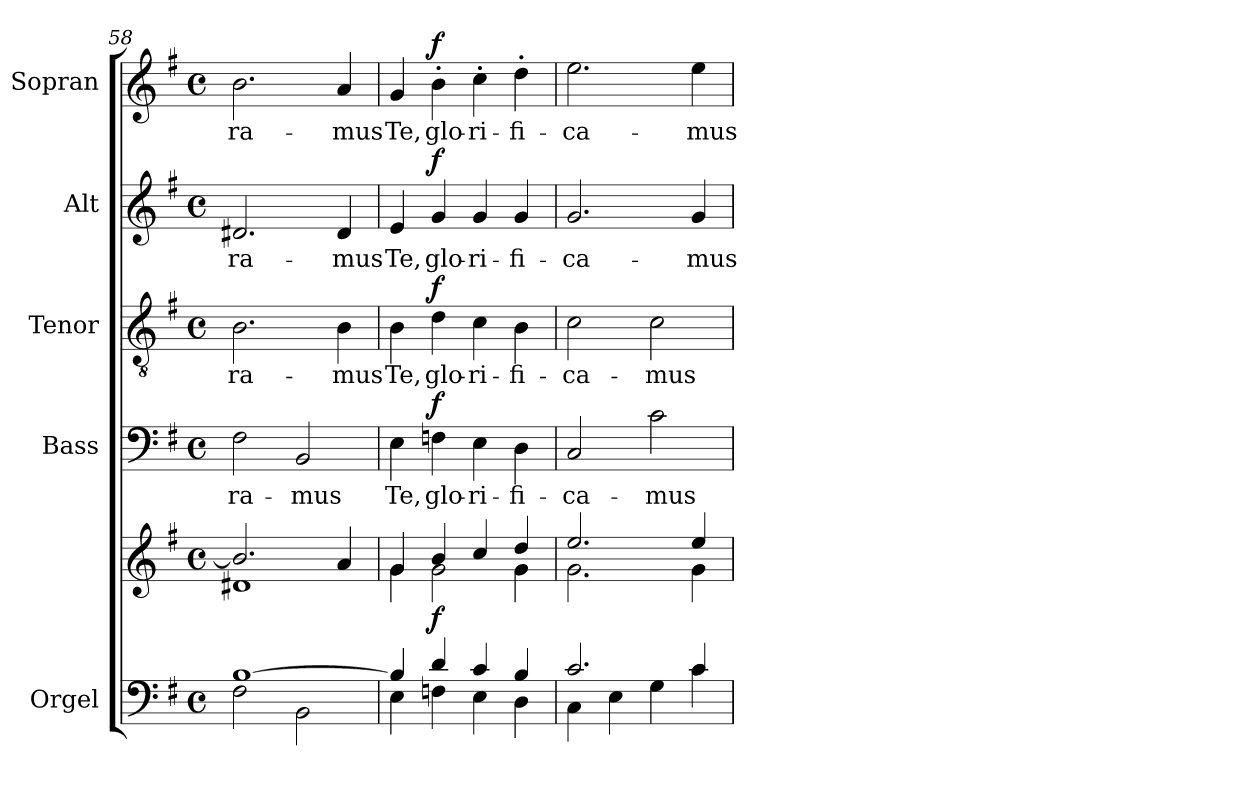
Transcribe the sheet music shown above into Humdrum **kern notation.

**kern	**kern	**dynam	**kern	**text	**dynam	**kern	**text	**dynam	**kern	**text	**dynam	**kern	**text	**dynam
*part5	*part5	*part5	*part4	*part4	*part4	*part3	*part3	*part3	*part2	*part2	*part2	*part1	*part1	*part1
*staff6	*staff5	*staff5/6	*staff4	*staff4	*staff4	*staff3	*staff3	*staff3	*staff2	*staff2	*staff2	*staff1	*staff1	*staff1
*I"Orgel	*	*	*I"Bass	*	*	*I"Tenor	*	*	*I"Alt	*	*	*I"Sopran	*	*
*I'Org.	*	*	*I'B.	*	*	*I'T.	*	*	*I'A.	*	*	*I'S.	*	*
*clefF4	*clefG2	*	*clefF4	*	*	*clefGv2	*	*	*clefG2	*	*	*clefG2	*	*
*k[f#]	*k[f#]	*	*k[f#]	*	*	*k[f#]	*	*	*k[f#]	*	*	*k[f#]	*	*
*G:	*G:	*	*G:	*	*	*G:	*	*	*G:	*	*	*G:	*	*
*M4/4	*M4/4	*	*M4/4	*	*	*M4/4	*	*	*M4/4	*	*	*M4/4	*	*
*met(c)	*met(c)	*	*met(c)	*	*	*met(c)	*	*	*met(c)	*	*	*met(c)	*	*
=58	=58	=58	=58	=58	=58	=58	=58	=58	=58	=58	=58	=58	=58	=58
*^	*^	*	*	*	*	*	*	*	*	*	*	*	*	*
!	!	!	!	!	!	!LO:LY:b	!	!	!LO:LY:b	!	!	!LO:LY:b	!	!	!LO:LY:b	!
[>1B	2F#\	2.b/]	1d#X	.	2F#\	-ra-	.	2.B\	-ra-	.	2.d#X/	-ra-	.	2.b\	-ra-	.
!	!	!	!	!	!	!LO:LY:b	!	!	!	!	!	!	!	!	!	!
.	2BB\	.	.	.	2BB/	-mus	.	.	.	.	.	.	.	.	.	.
!	!	!	!	!	!	!	!	!	!LO:LY:b	!	!	!LO:LY:b	!	!	!LO:LY:b	!
.	.	4a/	.	.	.	.	.	4B\	-mus	.	4d#/	-mus	.	4a/	-mus	.
=59	=59	=59	=59	=59	=59	=59	=59	=59	=59	=59	=59	=59	=59	=59	=59	=59
!	!	!	!	!	!	!LO:LY:b	!	!	!LO:LY:b	!	!	!LO:LY:b	!	!	!LO:LY:b	!
4B/]	4E\	4g/	4g\	.	4E\	Te,	.	4B\	Te,	.	4e/	Te,	.	4g/	Te,	.
!	!	!	!	!LO:DY:b	!	!LO:LY:b	!LO:DY:a	!	!LO:LY:b	!LO:DY:a	!	!LO:LY:b	!LO:DY:a	!	!LO:LY:b	!LO:DY:a
4d/	4Fn\	4b/	2g\	f	4Fn\	glo-	f	4d\	glo-	f	4g/	glo-	f	4b'>\	glo-	f
!	!	!	!	!	!	!LO:LY:b	!	!	!LO:LY:b	!	!	!LO:LY:b	!	!	!LO:LY:b	!
4c/	4E\	4cc/	.	.	4E\	-ri-	.	4c\	-ri-	.	4g/	-ri-	.	4cc'>\	-ri-	.
!	!	!	!	!	!	!LO:LY:b	!	!	!LO:LY:b	!	!	!LO:LY:b	!	!	!LO:LY:b	!
4B/	4D\	4dd/	4g\	.	4D\	-fi-	.	4B\	-fi-	.	4g/	-fi-	.	4dd'>\	-fi-	.
=60	=60	=60	=60	=60	=60	=60	=60	=60	=60	=60	=60	=60	=60	=60	=60	=60
!	!	!	!	!	!	!LO:LY:b	!	!	!LO:LY:b	!	!	!LO:LY:b	!	!	!LO:LY:b	!
2.c/	4C\	2.ee/	2.g\	.	2C/	-ca-	.	2c\	-ca-	.	2.g/	-ca-	.	2.ee\	-ca-	.
.	4E\	.	.	.	.	.	.	.	.	.	.	.	.	.	.	.
!	!	!	!	!	!	!LO:LY:b	!	!	!LO:LY:b	!	!	!	!	!	!	!
.	4G\	.	.	.	2c\	-mus	.	2c\	-mus	.	.	.	.	.	.	.
!	!	!	!	!	!	!	!	!	!	!	!	!LO:LY:b	!	!	!LO:LY:b	!
4c/	4c\	4ee/	4g\	.	.	.	.	.	.	.	4g/	-mus	.	4ee\	-mus	.
*v	*v	*	*	*	*	*	*	*	*	*	*	*	*	*	*	*
*	*v	*v	*	*	*	*	*	*	*	*	*	*	*	*	*
=	=	=	=	=	=	=	=	=	=	=	=	=	=	=
*-	*-	*-	*-	*-	*-	*-	*-	*-	*-	*-	*-	*-	*-	*-
